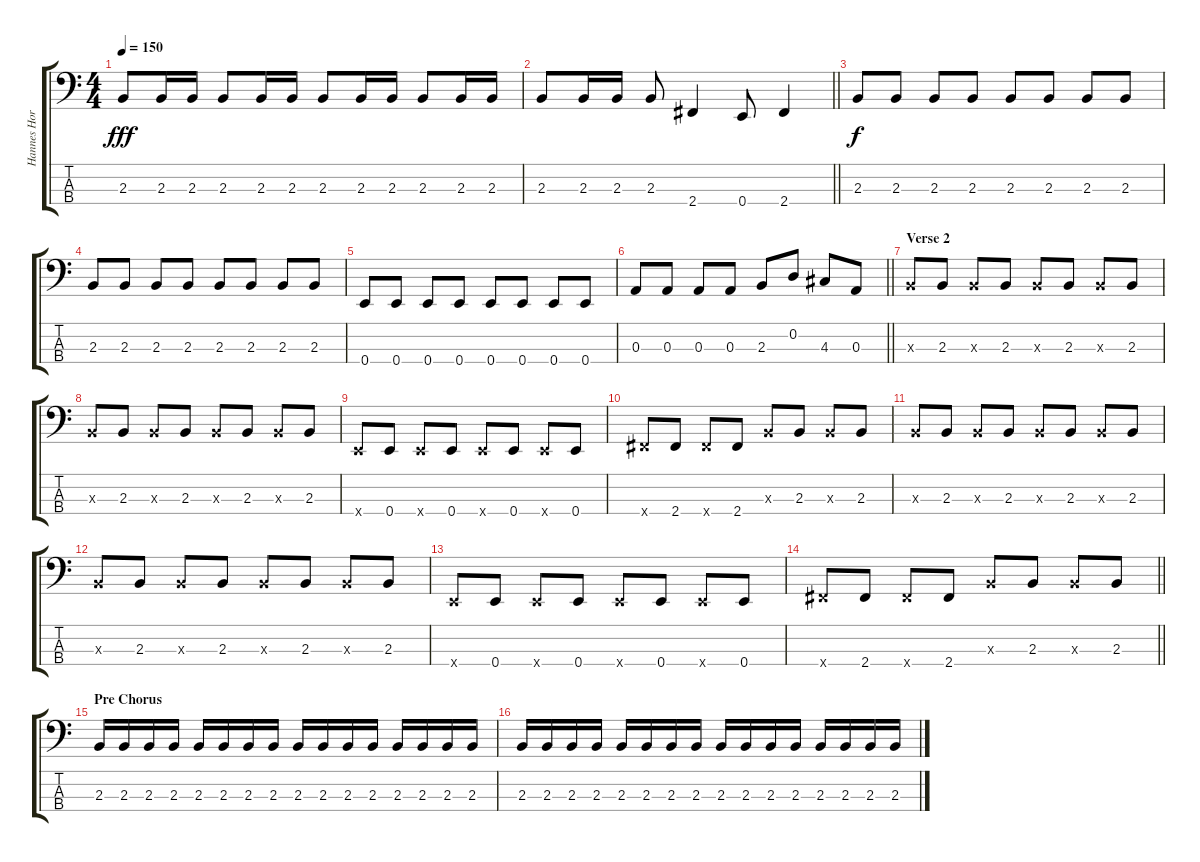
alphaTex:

\track ("Hannes Horma" "Hannes Hor") {instrument electricbassfinger}
\staff {score tabs}
\tuning (G2 D2 A1 E1) {hide}
\ts (4 4)
\tempo 150
\clef f4
\ks c
2.3.8{dy fff} 2.3.16 2.3.16 2.3.8 2.3.16 2.3.16 2.3.8 2.3.16 2.3.16 2.3.8 2.3.16 2.3.16 |
\barLineRight lightlight
2.3.8 2.3.16 2.3.16 2.3.8 2.4.4 0.4.8 2.4.4 |
\section ("" "")
2.3.8{dy f} 2.3.8 2.3.8 2.3.8 2.3.8 2.3.8 2.3.8 2.3.8 |
2.3.8 2.3.8 2.3.8 2.3.8 2.3.8 2.3.8 2.3.8 2.3.8 |
0.4.8 0.4.8 0.4.8 0.4.8 0.4.8 0.4.8 0.4.8 0.4.8 |
\barLineRight lightlight
0.3.8 0.3.8 0.3.8 0.3.8 2.3.8 0.2.8 4.3.8 0.3.8 |
\section ("" "Verse 2")
2.3{x}.8 2.3.8 2.3{x}.8 2.3.8 2.3{x}.8 2.3.8 2.3{x}.8 2.3.8 |
2.3{x}.8 2.3.8 2.3{x}.8 2.3.8 2.3{x}.8 2.3.8 2.3{x}.8 2.3.8 |
0.4{x}.8 0.4.8 0.4{x}.8 0.4.8 0.4{x}.8 0.4.8 0.4{x}.8 0.4.8 |
2.4{x}.8 2.4.8 2.4{x}.8 2.4.8 2.3{x}.8 2.3.8 2.3{x}.8 2.3.8 |
2.3{x}.8 2.3.8 2.3{x}.8 2.3.8 2.3{x}.8 2.3.8 2.3{x}.8 2.3.8 |
2.3{x}.8 2.3.8 2.3{x}.8 2.3.8 2.3{x}.8 2.3.8 2.3{x}.8 2.3.8 |
0.4{x}.8 0.4.8 0.4{x}.8 0.4.8 0.4{x}.8 0.4.8 0.4{x}.8 0.4.8 |
\barLineRight lightlight
2.4{x}.8 2.4.8 2.4{x}.8 2.4.8 2.3{x}.8 2.3.8 2.3{x}.8 2.3.8 |
\section ("" "Pre Chorus")
2.3.16 2.3.16 2.3.16 2.3.16 2.3.16 2.3.16 2.3.16 2.3.16 2.3.16 2.3.16 2.3.16 2.3.16 2.3.16 2.3.16 2.3.16 2.3.16 |
2.3.16 2.3.16 2.3.16 2.3.16 2.3.16 2.3.16 2.3.16 2.3.16 2.3.16 2.3.16 2.3.16 2.3.16 2.3.16 2.3.16 2.3.16 2.3.16
